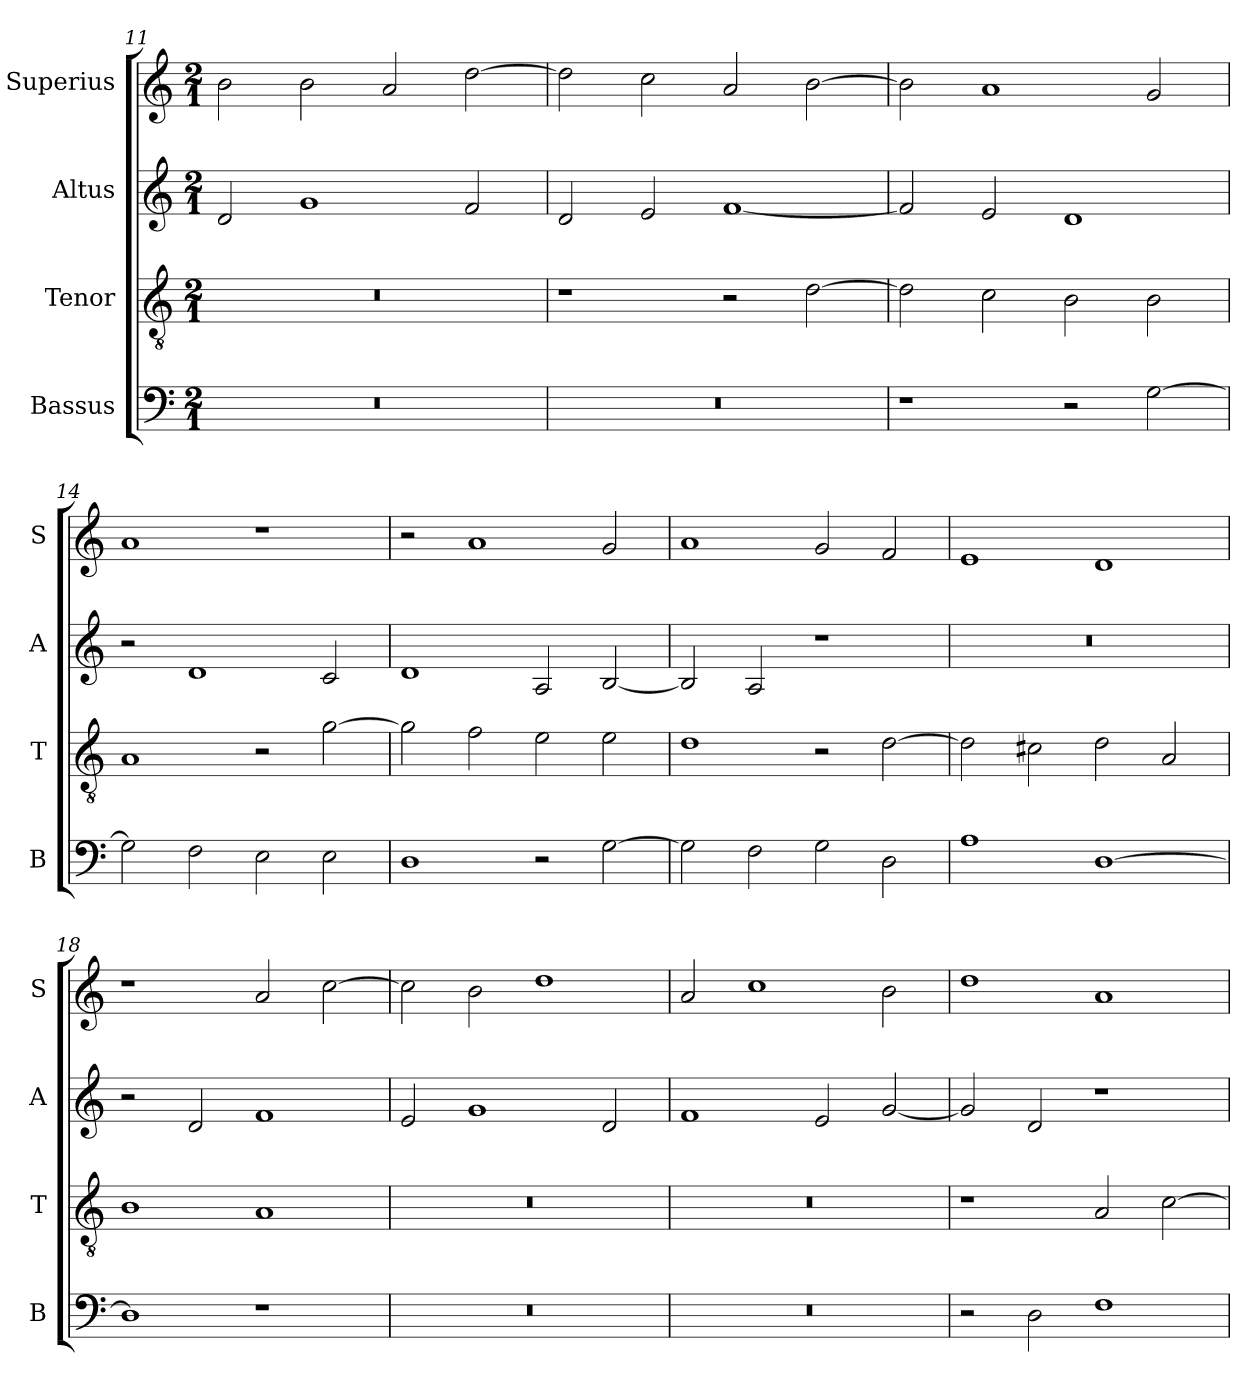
**kern	**kern	**kern	**kern
*part4	*part3	*part2	*part1
*staff4	*staff3	*staff2	*staff1
*I"Bassus	*I"Tenor	*I"Altus	*I"Superius
*I'B	*I'T	*I'A	*I'S
*clefF4	*clefGv2	*clefG2	*clefG2
*k[]	*k[]	*k[]	*k[]
*C:	*C:	*C:	*C:
*M2/1	*M2/1	*M2/1	*M2/1
=11	=11	=11	=11
0r	0r	2d	2b
.	.	1g	2b
.	.	.	2a
.	.	2f	[2dd
=12	=12	=12	=12
0r	1r	2d	2dd]
.	.	2e	2cc
.	2r	[1f	2a
.	[2d	.	[2b
=13	=13	=13	=13
1r	2d]	2f]	2b]
.	2c	2e	1a
2r	2B	1d	.
[2G	2B	.	2g
=14	=14	=14	=14
2G]	1A	2r	1a
2F	.	1d	.
2E	2r	.	1r
2E	[2g	2c	.
=15	=15	=15	=15
1D	2g]	1d	2r
.	2f	.	1a
2r	2e	2A	.
[2G	2e	[2B	2g
=16	=16	=16	=16
2G]	1d	2B]	1a
2F	.	2A	.
2G	2r	1r	2g
2D	[2d	.	2f
=17	=17	=17	=17
1A	2d]	0r	1e
.	2c#X	.	.
[1D	2d	.	1d
.	2A	.	.
=18	=18	=18	=18
1D]	1B	2r	1r
.	.	2d	.
1r	1A	1f	2a
.	.	.	[2cc
=19	=19	=19	=19
0r	0r	2e	2cc]
.	.	1g	2b
.	.	.	1dd
.	.	2d	.
=20	=20	=20	=20
0r	0r	1f	2a
.	.	.	1cc
.	.	2e	.
.	.	[2g	2b
=21	=21	=21	=21
2r	1r	2g]	1dd
2D	.	2d	.
1F	2A	1r	1a
.	[2c	.	.
=	=	=	=
*-	*-	*-	*-
